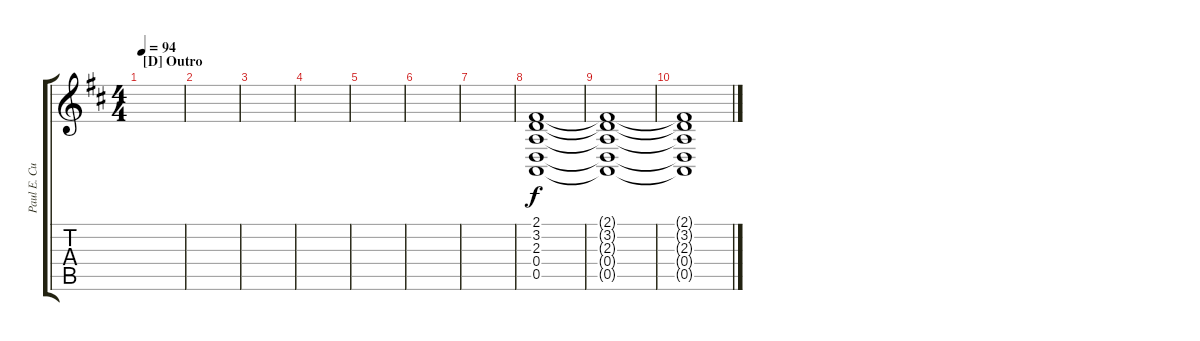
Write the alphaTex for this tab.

\track ("Paul E. Cuttler" "Paul E. Cu") {instrument trombone}
\staff {score tabs}
\tuning (E4 B3 G3 D3 A2 E2) {hide}
\ts (4 4)
\section ("" "[D] Outro")
\tempo 94
\clef g2
\ks d
|
|
|
|
|
|
|
(2.1 3.2 2.3 0.4 0.5).1{volume 16} |
(2.1{t} 3.2{t} 2.3{t} 0.4{t} 0.5{t}).1 |
(2.1{t} 3.2{t} 2.3{t} 0.4{t} 0.5{t}).1
